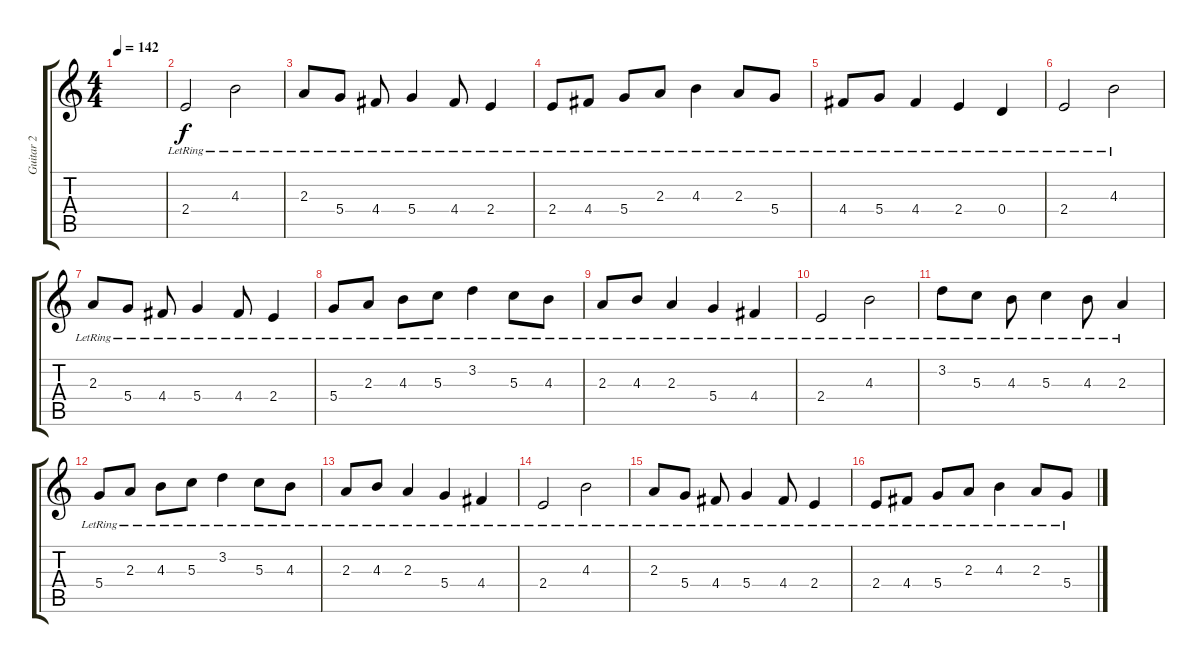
\track ("Guitar 2" "Guitar 2") {instrument acousticguitarnylon}
\staff {score tabs}
\tuning (E4 B3 G3 D3 A2 E2) {hide}
\ts (4 4)
\tempo 142
\clef g2
\ks c
|
2.4{lr}.2 4.3{lr}.2 |
2.3{lr}.8 5.4{lr}.8 4.4{lr}.8 5.4{lr}.4 4.4{lr}.8 2.4{lr}.4 |
2.4{lr}.8 4.4{lr}.8 5.4{lr}.8 2.3{lr}.8 4.3{lr}.4 2.3{lr}.8 5.4{lr}.8 |
4.4{lr}.8 5.4{lr}.8 4.4{lr}.4 2.4{lr}.4 0.4{lr}.4 |
2.4{lr}.2 4.3{lr}.2 |
2.3{lr}.8 5.4{lr}.8 4.4{lr}.8 5.4{lr}.4 4.4{lr}.8 2.4{lr}.4 |
5.4{lr}.8 2.3{lr}.8 4.3{lr}.8 5.3{lr}.8 3.2{lr}.4 5.3{lr}.8 4.3{lr}.8 |
2.3{lr}.8 4.3{lr}.8 2.3{lr}.4 5.4{lr}.4 4.4{lr}.4 |
2.4{lr}.2 4.3{lr}.2 |
3.2{lr}.8 5.3{lr}.8 4.3{lr}.8 5.3{lr}.4 4.3{lr}.8 2.3{lr}.4 |
5.4{lr}.8 2.3{lr}.8 4.3{lr}.8 5.3{lr}.8 3.2{lr}.4 5.3{lr}.8 4.3{lr}.8 |
2.3{lr}.8 4.3{lr}.8 2.3{lr}.4 5.4{lr}.4 4.4{lr}.4 |
2.4{lr}.2 4.3{lr}.2 |
2.3{lr}.8 5.4{lr}.8 4.4{lr}.8 5.4{lr}.4 4.4{lr}.8 2.4{lr}.4 |
2.4{lr}.8 4.4{lr}.8 5.4{lr}.8 2.3{lr}.8 4.3{lr}.4 2.3{lr}.8 5.4{lr}.8
